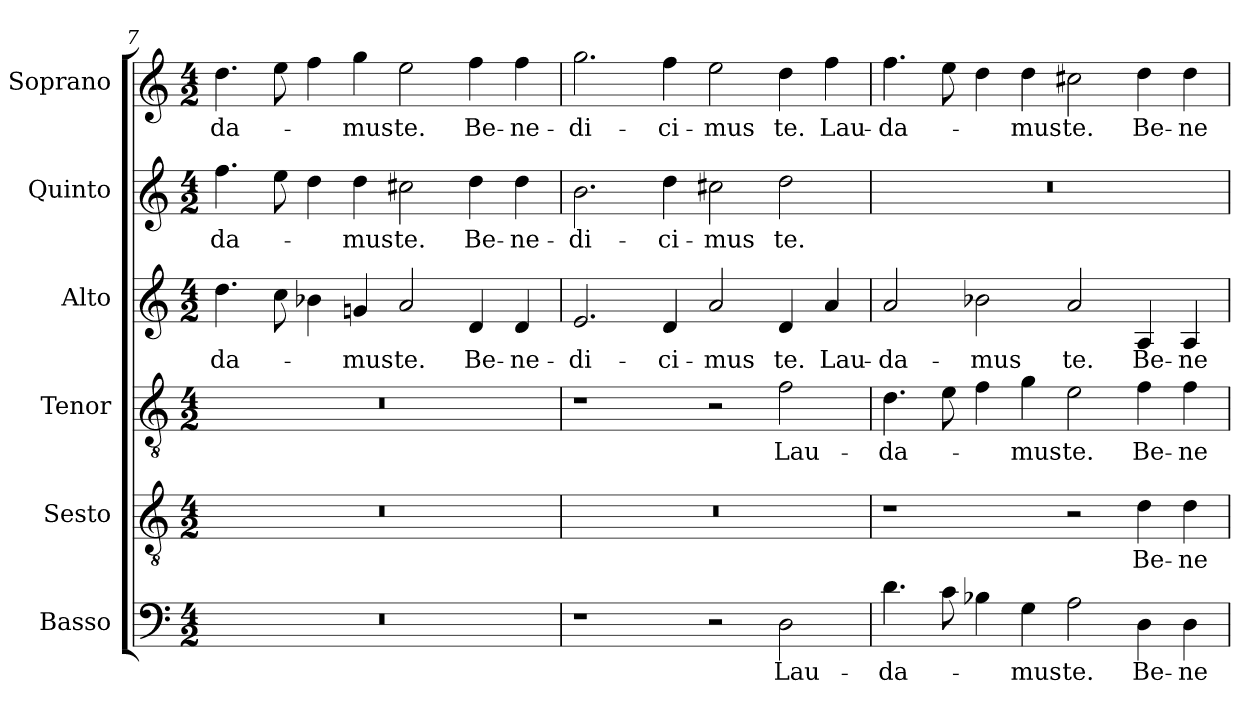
**kern	**text	**kern	**text	**kern	**text	**kern	**text	**kern	**text	**kern	**text
*part6	*part6	*part5	*part5	*part4	*part4	*part3	*part3	*part2	*part2	*part1	*part1
*staff6	*staff6	*staff5	*staff5	*staff4	*staff4	*staff3	*staff3	*staff2	*staff2	*staff1	*staff1
*I"Basso	*	*I"Sesto	*	*I"Tenor	*	*I"Alto	*	*I"Quinto	*	*I"Soprano	*
*	*	*I'T.	*	*I'T.	*	*I'A.	*	*	*	*I'Sop.	*
!!LO:LB:g=z
*clefF4	*	*clefGv2	*	*clefGv2	*	*clefG2	*	*clefG2	*	*clefG2	*
*	*	*ITrd7c12	*	*ITrd7c12	*	*	*	*	*	*	*
*k[]	*	*k[]	*	*k[]	*	*k[]	*	*k[]	*	*k[]	*
*C:	*	*C:	*	*C:	*	*C:	*	*C:	*	*C:	*
*M4/2	*	*M4/2	*	*M4/2	*	*M4/2	*	*M4/2	*	*M4/2	*
=7	=7	=7	=7	=7	=7	=7	=7	=7	=7	=7	=7
!LO:N:vis=1	!	!LO:N:vis=1	!	!LO:N:vis=1	!	!	!	!	!	!	!
!	!	!	!	!	!	!	!LO:LY:b:color=#000000	!	!	!	!
!	!	!	!	!	!	!	!	!	!LO:LY:b:color=#000000	!	!
!	!	!	!	!	!	!	!	!	!	!	!LO:LY:b:color=#000000
0r	.	0r	.	0r	.	4.ddi\	-da-	4.ffi\	-da-	4.ddi\	-da-
.	.	.	.	.	.	8cci\	.	8eei\	.	8eei\	.
.	.	.	.	.	.	4b-Xi\	.	4ddi\	.	4ffi\	.
!	!	!	!	!	!	!	!LO:LY:b:color=#000000	!	!	!	!
!	!	!	!	!	!	!	!	!	!LO:LY:b:color=#000000	!	!
!	!	!	!	!	!	!	!	!	!	!	!LO:LY:b:color=#000000
.	.	.	.	.	.	4gni/	-mus	4ddi\	-mus	4ggi\	-mus
!	!	!	!	!	!	!	!LO:LY:b:color=#000000	!	!	!	!
!	!	!	!	!	!	!	!	!	!LO:LY:b:color=#000000	!	!
!	!	!	!	!	!	!	!	!	!	!	!LO:LY:b:color=#000000
.	.	.	.	.	.	2ai/	te.	2cc#Xi\	te.	2eei\	te.
!	!	!	!	!	!	!	!LO:LY:b:color=#000000	!	!	!	!
!	!	!	!	!	!	!	!	!	!LO:LY:b:color=#000000	!	!
!	!	!	!	!	!	!	!	!	!	!	!LO:LY:b:color=#000000
.	.	.	.	.	.	4di/	Be-	4ddi\	Be-	4ffi\	Be-
!	!	!	!	!	!	!	!LO:LY:b:color=#000000	!	!	!	!
!	!	!	!	!	!	!	!	!	!LO:LY:b:color=#000000	!	!
!	!	!	!	!	!	!	!	!	!	!	!LO:LY:b:color=#000000
.	.	.	.	.	.	4di/	-ne-	4ddi\	-ne-	4ffi\	-ne-
=8	=8	=8	=8	=8	=8	=8	=8	=8	=8	=8	=8
!	!	!LO:N:vis=1	!	!	!	!	!	!	!	!	!
!	!	!	!	!	!	!	!LO:LY:b:color=#000000	!	!	!	!
!	!	!	!	!	!	!	!	!	!LO:LY:b:color=#000000	!	!
!	!	!	!	!	!	!	!	!	!	!	!LO:LY:b:color=#000000
1r	.	0r	.	1r	.	2.ei/	-di-	2.bi\	-di-	2.ggi\	-di-
!	!	!	!	!	!	!	!LO:LY:b:color=#000000	!	!	!	!
!	!	!	!	!	!	!	!	!	!LO:LY:b:color=#000000	!	!
!	!	!	!	!	!	!	!	!	!	!	!LO:LY:b:color=#000000
.	.	.	.	.	.	4di/	-ci-	4ddi\	-ci-	4ffi\	-ci-
!	!	!	!	!	!	!	!LO:LY:b:color=#000000	!	!	!	!
!	!	!	!	!	!	!	!	!	!LO:LY:b:color=#000000	!	!
!	!	!	!	!	!	!	!	!	!	!	!LO:LY:b:color=#000000
2r	.	.	.	2r	.	2ai/	-mus	2cc#Xi\	-mus	2eei\	-mus
!	!LO:LY:b:color=#000000	!	!	!	!	!	!	!	!	!	!
!	!	!	!	!	!LO:LY:b:color=#000000	!	!	!	!	!	!
!	!	!	!	!	!	!	!LO:LY:b:color=#000000	!	!	!	!
!	!	!	!	!	!	!	!	!	!LO:LY:b:color=#000000	!	!
!	!	!	!	!	!	!	!	!	!	!	!LO:LY:b:color=#000000
2Di\	Lau-	.	.	2Fi\	Lau-	4di/	te.	2ddi\	te.	4ddi\	te.
!	!	!	!	!	!	!	!LO:LY:b:color=#000000	!	!	!	!
!	!	!	!	!	!	!	!	!	!	!	!LO:LY:b:color=#000000
.	.	.	.	.	.	4ai/	Lau-	.	.	4ffi\	Lau-
=9	=9	=9	=9	=9	=9	=9	=9	=9	=9	=9	=9
!	!LO:LY:b:color=#000000	!	!	!	!	!	!	!	!	!	!
!	!	!	!	!	!LO:LY:b:color=#000000	!	!	!	!	!	!
!	!	!	!	!	!	!	!LO:LY:b:color=#000000	!LO:N:vis=1	!	!	!
!	!	!	!	!	!	!	!	!	!	!	!LO:LY:b:color=#000000
4.di\	-da-	1r	.	4.Di\	-da-	2ai/	-da-	0r	.	4.ffi\	-da-
8ci\	.	.	.	8Ei\	.	.	.	.	.	8eei\	.
!	!	!	!	!	!	!	!LO:LY:b:color=#000000	!	!	!	!
4B-Xi\	.	.	.	4Fi\	.	2b-Xi\	-mus	.	.	4ddi\	.
!	!LO:LY:b:color=#000000	!	!	!	!	!	!	!	!	!	!
!	!	!	!	!	!LO:LY:b:color=#000000	!	!	!	!	!	!
!	!	!	!	!	!	!	!	!	!	!	!LO:LY:b:color=#000000
4Gi\	-mus	.	.	4Gi\	-mus	.	.	.	.	4ddi\	-mus
!	!LO:LY:b:color=#000000	!	!	!	!	!	!	!	!	!	!
!	!	!	!	!	!LO:LY:b:color=#000000	!	!	!	!	!	!
!	!	!	!	!	!	!	!LO:LY:b:color=#000000	!	!	!	!
!	!	!	!	!	!	!	!	!	!	!	!LO:LY:b:color=#000000
2Ai\	te.	2r	.	2Ei\	te.	2ai/	te.	.	.	2cc#Xi\	te.
!	!LO:LY:b:color=#000000	!	!	!	!	!	!	!	!	!	!
!	!	!	!LO:LY:b:color=#000000	!	!	!	!	!	!	!	!
!	!	!	!	!	!LO:LY:b:color=#000000	!	!	!	!	!	!
!	!	!	!	!	!	!	!LO:LY:b:color=#000000	!	!	!	!
!	!	!	!	!	!	!	!	!	!	!	!LO:LY:b:color=#000000
4Di\	Be-	4Di\	Be-	4Fi\	Be-	4Ai/	Be-	.	.	4ddi\	Be-
!	!LO:LY:b:color=#000000	!	!	!	!	!	!	!	!	!	!
!	!	!	!LO:LY:b:color=#000000	!	!	!	!	!	!	!	!
!	!	!	!	!	!LO:LY:b:color=#000000	!	!	!	!	!	!
!	!	!	!	!	!	!	!LO:LY:b:color=#000000	!	!	!	!
!	!	!	!	!	!	!	!	!	!	!	!LO:LY:b:color=#000000
4Di\	-ne-	4Di\	-ne-	4Fi\	-ne-	4Ai/	-ne-	.	.	4ddi\	-ne-
=	=	=	=	=	=	=	=	=	=	=	=
*-	*-	*-	*-	*-	*-	*-	*-	*-	*-	*-	*-
